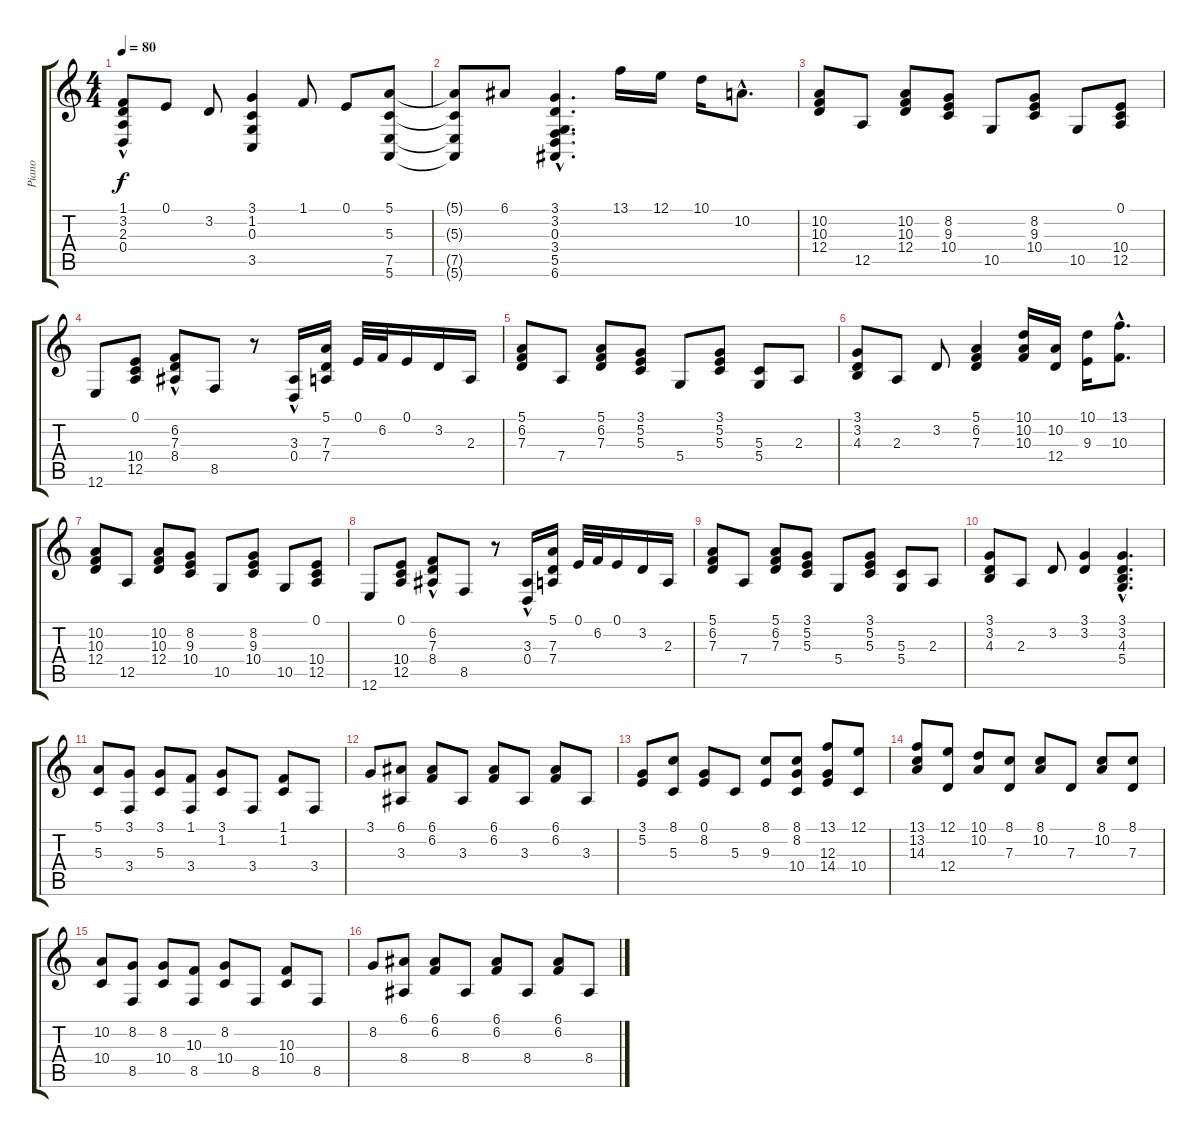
\track ("Piano" "Piano") {instrument acousticgrandpiano}
\staff {score tabs}
\tuning (E4 B3 G3 D3 A2 E2) {hide}
\ts (4 4)
\tempo 80
\clef g2
\ks c
(1.1 3.2 2.3{hac} 0.4{hac}).8{dy f} 0.1.8 3.2.8 (3.1 1.2 0.3 3.5).4 1.1.8 0.1.8 (5.1 5.3 7.5 5.6).8 |
(5.1{t} 5.3{t} 7.5{t} 5.6{t}).8 6.1.8 (3.1{hac} 3.2{hac} 0.3{hac} 3.4{hac} 5.5{hac} 6.6{hac}).4{d} 13.1.16 12.1.16 10.1.16 10.2{hac}.8{d} |
(10.2 10.3 12.4).8 12.5.8 (10.2 10.3 12.4).8 (8.2 9.3 10.4).8 10.5.8 (8.2 9.3 10.4).8 10.5.8 (0.1 10.4 12.5).8 |
12.6.8 (0.1 10.4 12.5).8 (6.2{hac} 7.3{hac} 8.4{hac}).8 8.5.8 r.8 (3.3 0.4{hac}).16 (5.1 7.3 7.4).16 0.1.32 6.2.32 0.1.16 3.2.16 2.3.16 |
(5.1 6.2 7.3).8 7.4.8 (5.1 6.2 7.3).8 (3.1 5.2 5.3).8 5.4.8 (3.1 5.2 5.3).8 (5.3 5.4).8 2.3.8 |
(3.1 3.2 4.3).8 2.3.8 3.2.8 (5.1 6.2 7.3).4 (10.1 10.2 10.3).16 (10.2 12.4).16 (10.1 9.3).16 (13.1{hac} 10.3{hac}).8{d} |
(10.2 10.3 12.4).8 12.5.8 (10.2 10.3 12.4).8 (8.2 9.3 10.4).8 10.5.8 (8.2 9.3 10.4).8 10.5.8 (0.1 10.4 12.5).8 |
12.6.8 (0.1 10.4 12.5).8 (6.2{hac} 7.3{hac} 8.4{hac}).8 8.5.8 r.8 (3.3 0.4{hac}).16 (5.1 7.3 7.4).16 0.1.32 6.2.32 0.1.16 3.2.16 2.3.16 |
(5.1 6.2 7.3).8 7.4.8 (5.1 6.2 7.3).8 (3.1 5.2 5.3).8 5.4.8 (3.1 5.2 5.3).8 (5.3 5.4).8 2.3.8 |
(3.1 3.2 4.3).8 2.3.8 3.2.8 (3.1 3.2).4 (3.1{hac} 3.2{hac} 4.3{hac} 5.4{hac}).4{d} |
(5.1 5.3).8 (3.1 3.4).8 (3.1 5.3).8 (1.1 3.4).8 (3.1 1.2).8 3.4.8 (1.1 1.2).8 3.4.8 |
3.1.8 (6.1 3.3).8 (6.1 6.2).8 3.3.8 (6.1 6.2).8 3.3.8 (6.1 6.2).8 3.3.8 |
(3.1 5.2).8 (8.1 5.3).8 (0.1 8.2).8 5.3.8 (8.1 9.3).8 (8.1 8.2 10.4).8 (13.1 12.3 14.4).8 (12.1 10.4).8 |
(13.1 13.2 14.3).8 (12.1 12.4).8 (10.1 10.2).8 (8.1 7.3).8 (8.1 10.2).8 7.3.8 (8.1 10.2).8 (8.1 7.3).8 |
(10.2 10.4).8 (8.2 8.5).8 (8.2 10.4).8 (10.3 8.5).8 (8.2 10.4).8 8.5.8 (10.3 10.4).8 8.5.8 |
8.2.8 (6.1 8.4).8 (6.1 6.2).8 8.4.8 (6.1 6.2).8 8.4.8 (6.1 6.2).8 8.4.8
